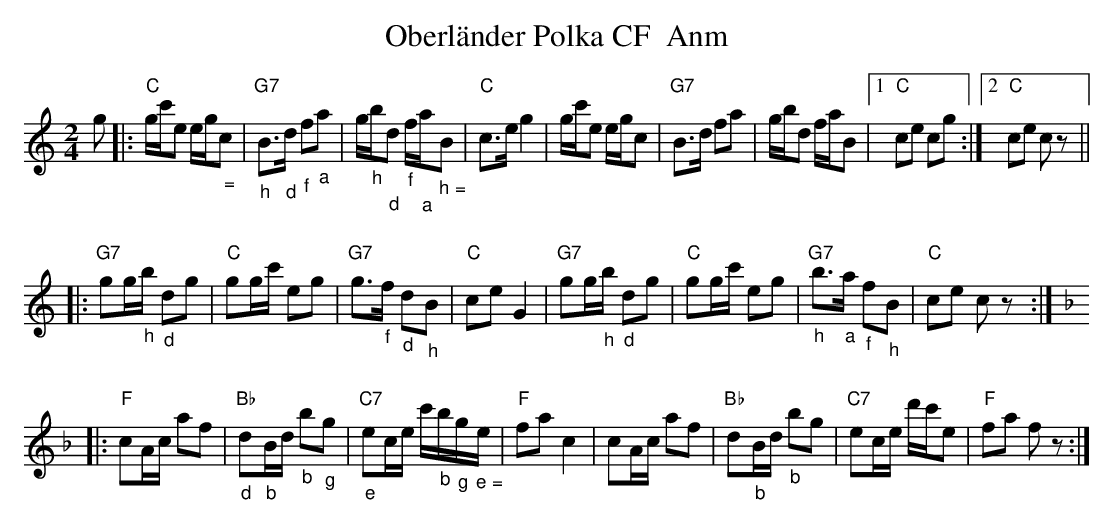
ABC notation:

X:1
T: Oberl\"ander Polka CF  Anm
M:2/4
L:1/16
K:C %%MIDI gchordon
g2 |: "C"gc'e2 eg"_ ="c2 | "G7""_h"B3"_d"d "_f"f2"_a"a2 | g"_h"b"_d"d2 "_f"f"_a"a"_ h ="B2 | "C"c3eg4 | gc'e2 egc2 | "G7"B3d f2a2 | gbd2 faB2 |1 "C"c2e2 c2g2 :|2 "C"c2e2 c2z2 ||
|:"" "G7"g2g"_h"b "_d"d2g2 | "C"g2gc' e2g2 | "G7"g3"_f"f "_d"d2"_h"B2 | "C"c2e2G4 | "G7"g2g"_h"b "_d"d2g2 | "C"g2gc' e2g2 | "G7""_h"b3"_a"a "_f"f2"_h"B2 | "C"c2e2 c2z2 :: [K:F]
"" "F"c2Ac a2f2 | "Bb""_d"d2"_b"Bd "_b"b2"_g"g2 | "C7""_e"e2c""e c'"_b"b"_g"g"_ e ="e | "F"f2a2c4 | c2Ac a2f2 | "Bb"d2"_b"Bd "_b"b2g2 | "C7"e2ce d'c'e2 | "F"f2a2 f2z2 :|
